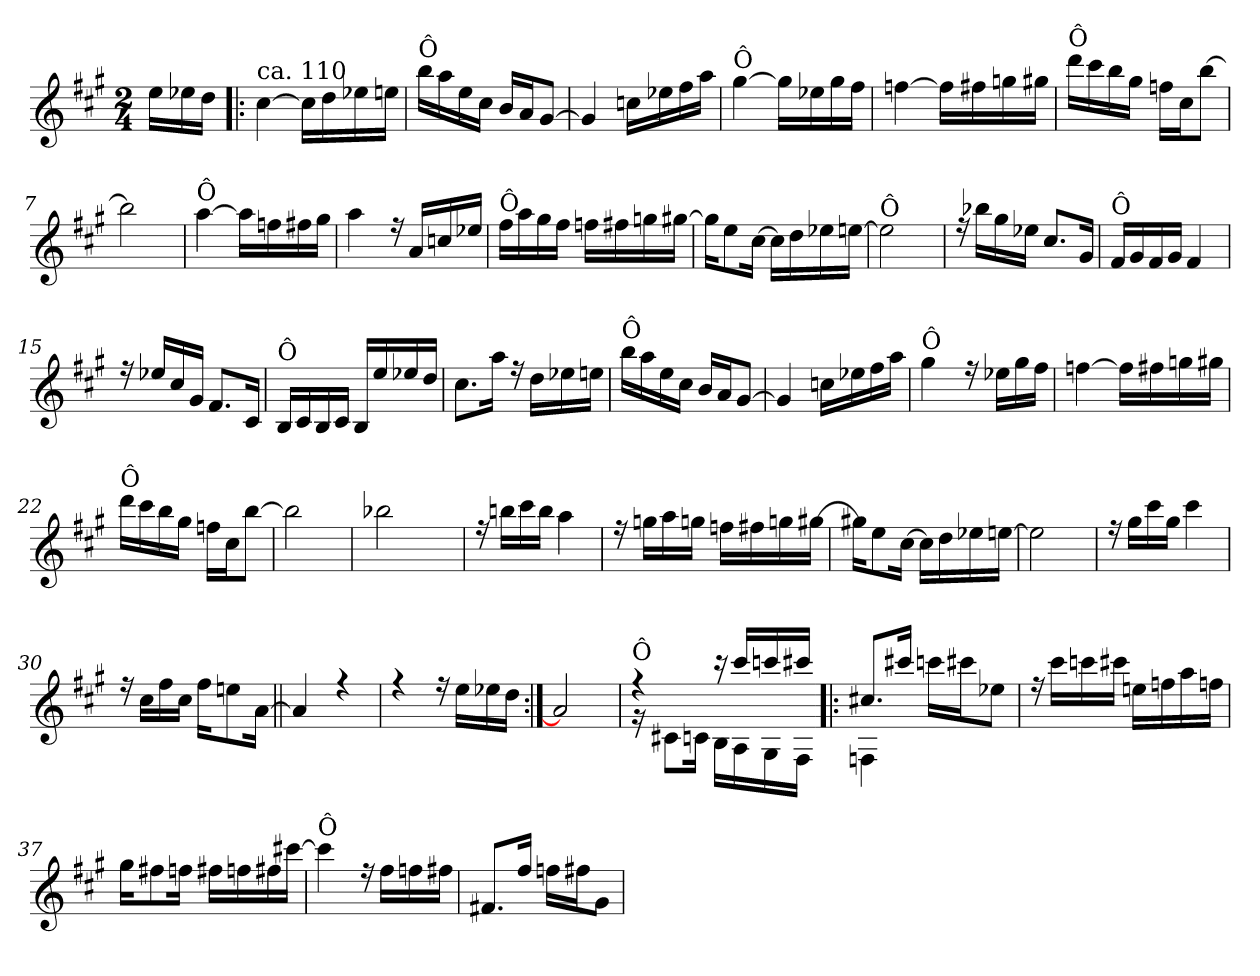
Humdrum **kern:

**kern
*part1
*staff1
*clefG2
*k[f#c#g#]
*A:
*M2/4
=
16ee\LL
16ee-X\
16dd\JJ
=1!|:
*^
!LO:TX:a:t=ca. 110	!
[<4cc#\	2ryy
16cc#\LL]	.
16dd\	.
16ee-X\	.
16een\JJ	.
=2	=2
!LO:TX:a:t=Ô	!
16bb\LL	2ryy
16aa\	.
16ee\	.
16cc#\JJ	.
16b/LL	.
16a/J	.
[>8g#/J	.
=3	=3
4g#/]	2ryy
16ccn\LL	.
16ee-X\	.
16ff#\	.
16aa\JJ	.
=4	=4
!LO:TX:a:t=Ô	!
[<4gg#\	2ryy
16gg#\LL]	.
16ee-X\	.
16gg#\	.
16ff#\JJ	.
!!LO:LB:g=z	!!
=5	=5
[<4ffn\	2ryy
16ff\LL]	.
16ff#X\	.
16ggn\	.
16gg#X\JJ	.
=6	=6
!LO:TX:a:t=Ô	!
16ddd\LL	2ryy
16ccc#\	.
16bb\	.
16gg#\JJ	.
16ffn\LL	.
16cc#\J	.
[<8bb\J	.
=7	=7
2bb\]	2ryy
=8	=8
!LO:TX:a:t=Ô	!
[<4aa\	2ryy
16aa\LL]	.
16ffn\	.
16ff#X\	.
16gg#\JJ	.
=9	=9
4aa\	2ryy
16ree	.
16a/LL	.
16ccn/	.
16ee-X/JJ	.
!!LO:LB:g=z	!!
=10	=10
!LO:TX:a:t=Ô	!
16ff#\LL	2ryy
16aa\	.
16gg#\	.
16ff#\JJ	.
16ffn\LL	.
16ff#X\	.
16ggn\	.
[<16gg#X\JJ	.
=11	=11
16gg#\KL]	2ryy
8ee\	.
[<16cc#\Jk	.
16cc#\LL]	.
16dd\	.
16ee-X\	.
[<16een\JJ	.
=12	=12
!LO:TX:a:t=Ô	!
2ee\]	2ryy
=13	=13
16ree	2ryy
16bb-X\LL	.
16gg#\	.
16ee-X\JJ	.
8.cc#/L	.
16g#/Jk	.
=14	=14
!LO:TX:a:t=Ô	!
16f#/LL	2ryy
16g#/	.
16f#/	.
16g#/JJ	.
4f#/	.
!!LO:LB:g=z	!!
=15	=15
16ree	2ryy
16ee-X/LL	.
16cc#/	.
16g#/JJ	.
8.f#/L	.
16c#/Jk	.
=16	=16
!LO:TX:a:t=Ô	!
16B/LL	2ryy
16c#/	.
16B/	.
16c#/JJ	.
16B/LL	.
16ee/	.
16ee-X/	.
16dd/JJ	.
=17	=17
8.cc#\L	2ryy
16aa\Jk	.
16ree	.
16dd\LL	.
16ee-X\	.
16een\JJ	.
=18	=18
!LO:TX:a:t=Ô	!
16bb\LL	2ryy
16aa\	.
16ee\	.
16cc#\JJ	.
16b/LL	.
16a/J	.
[>8g#/J	.
!!LO:LB:g=z	!!
=19	=19
4g#/]	2ryy
16ccn\LL	.
16ee-X\	.
16ff#\	.
16aa\JJ	.
=20	=20
!LO:TX:a:t=Ô	!
4gg#\	2ryy
16ree	.
16ee-X\LL	.
16gg#\	.
16ff#\JJ	.
=21	=21
[<4ffn\	2ryy
16ff\LL]	.
16ff#X\	.
16ggn\	.
16gg#X\JJ	.
=22	=22
!LO:TX:a:t=Ô	!
16ddd\LL	2ryy
16ccc#\	.
16bb\	.
16gg#\JJ	.
16ffn\LL	.
16cc#\J	.
[<8bb\J	.
!!LO:LB:g=z	!!
=23	=23
2bb\]	2ryy
=24	=24
2bb-X\	4ryy
.	4ryy
=25	=25
16ree	2ryy
16bbn\LL	.
16ccc#\	.
16bb\JJ	.
4aa\	.
=26	=26
16ree	2ryy
16ggn\LL	.
16aa\	.
16ggn\JJ	.
16ffn\LL	.
16ff#X\	.
16ggn\	.
[<16gg#X\JJ	.
=27	=27
16gg#X\KL]	2ryy
8ee\	.
[<16cc#\Jk	.
16cc#\LL]	.
16dd\	.
16ee-X\	.
[<16een\JJ	.
!!LO:LB:g=z	!!
=28	=28
2ee\]	2ryy
=29	=29
16ree	2ryy
16gg#\LL	.
16ccc#\	.
16gg#\JJ	.
4ccc#\	.
=30	=30
16ree	2ryy
16cc#\LL	.
16ff#\	.
16cc#\JJ	.
16ff#\KL	.
8een\	.
[<16a\Jk	.
=31||	=31||
4a/]	4ryy
4ree	4ryy
=32	=32
4ree	4ryy
16ree	4ryy
16ee\LL	.
16ee-X\	.
16dd\JJ	.
!!LO:LB:g=z	!!
=33:|!	=33:|!
2a/]	2ryy
=34	=34
*	*^
!LO:TX:a:t=Ô	!	!
4ree	16rf	2ryy
.	8c#X!\L	.
.	16cn!\Jk	.
16rbb	16B!\LL	.
16ccc#/LL	16A!\	.
16cccn/	16G#!\	.
16ccc#X/JJ	16F#!\JJ	.
=35!|:	=35!|:	=35!|:
8.cc#X/L	4Fn!\	2ryy
16ccc#X/Jk	.	.
16cccn\LL	4ryy	.
16ccc#X\J	.	.
8ee-X\J	.	.
*	*v	*v
=36	=36
16ree	4ryy
16ccc#\LL	.
16cccn\	.
16ccc#X\JJ	.
16een\LL	4ryy
16ffn\	.
16aa\	.
16ffn\JJ	.
!!LO:LB:g=z	!!
=37	=37
16gg#\KL	2ryy
8ff#X\	.
16ffn\Jk	.
16ff#X\LL	.
16ffn\	.
16ff#X\	.
[<16ccc#X\JJ	.
=38	=38
!LO:TX:a:t=Ô	!
4ccc#\]	2ryy
16ree	.
16ff#\LL	.
16ffn\	.
16ff#X\JJ	.
=39	=39
8.f#X/L	2ryy
16ff#/Jk	.
16ffn\LL	.
16ff#X\J	.
8g#\J	.
*v	*v
=
*-
